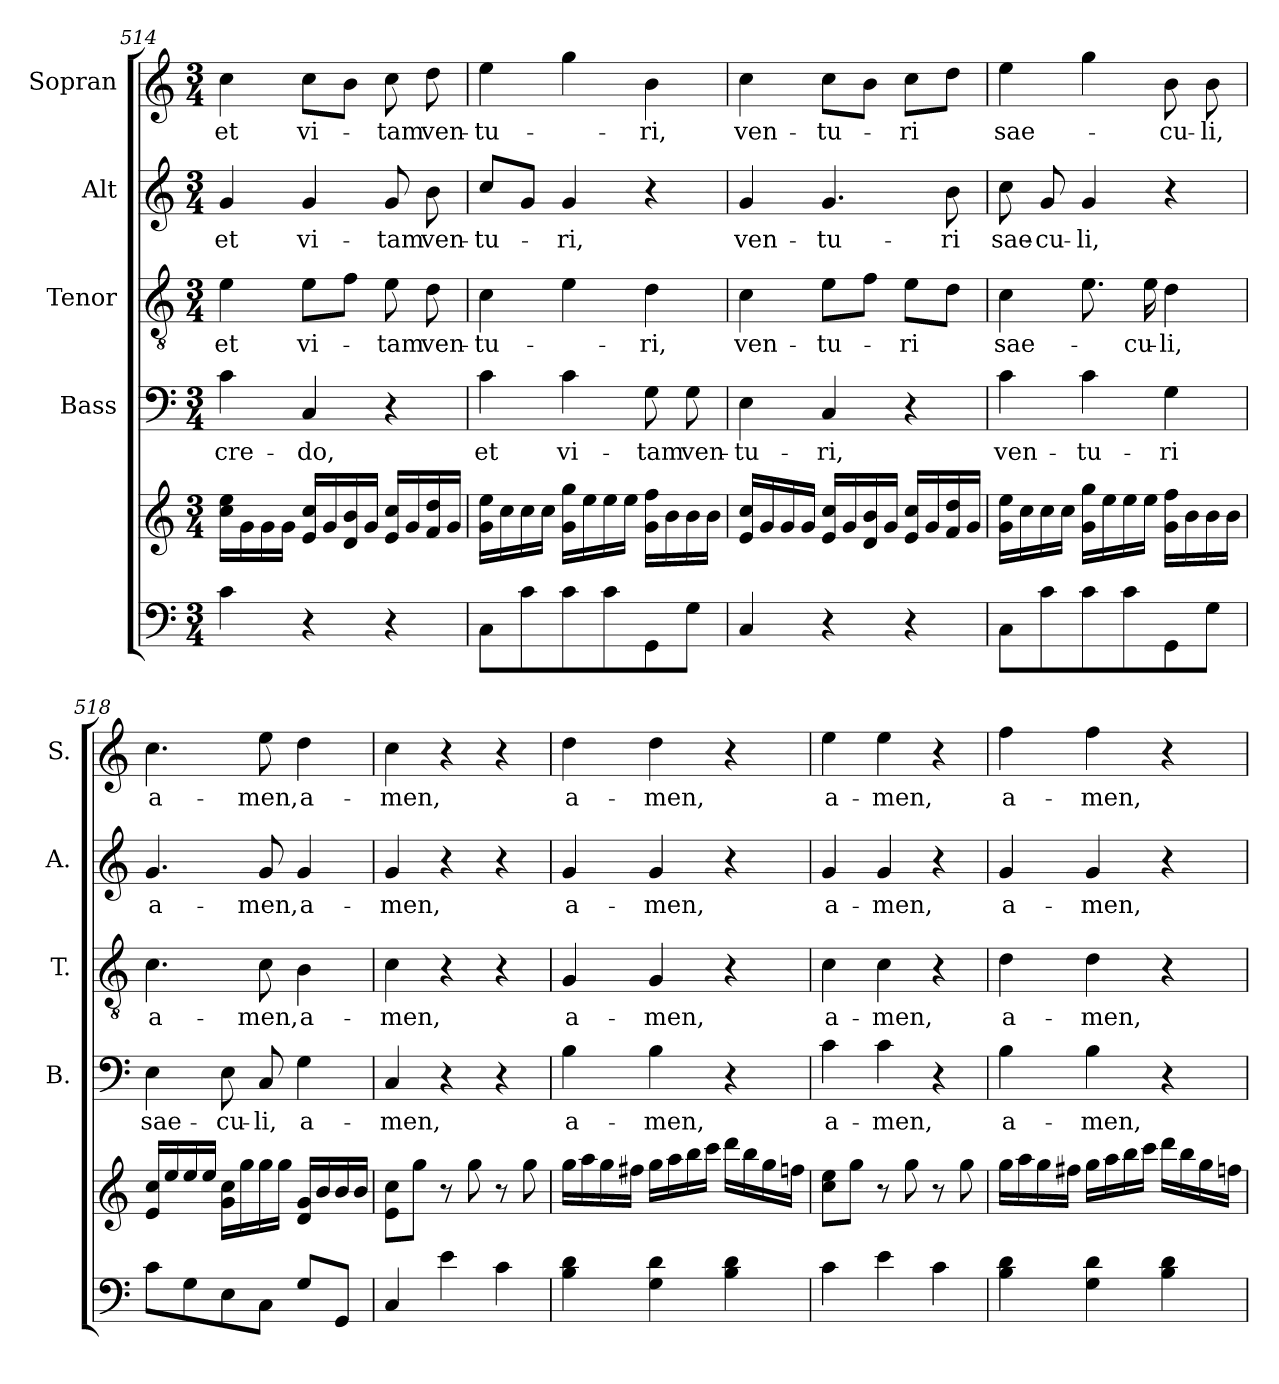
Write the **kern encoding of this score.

**kern	**kern	**kern	**text	**kern	**text	**kern	**text	**kern	**text
*part5	*part5	*part4	*part4	*part3	*part3	*part2	*part2	*part1	*part1
*staff6	*staff5	*staff4	*staff4	*staff3	*staff3	*staff2	*staff2	*staff1	*staff1
*	*	*I"Bass	*	*I"Tenor	*	*I"Alt	*	*I"Sopran	*
*	*	*I'B.	*	*I'T.	*	*I'A.	*	*I'S.	*
*clefF4	*clefG2	*clefF4	*	*clefGv2	*	*clefG2	*	*clefG2	*
*k[]	*k[]	*k[]	*	*k[]	*	*k[]	*	*k[]	*
*C:	*C:	*C:	*	*C:	*	*C:	*	*C:	*
*M3/4	*M3/4	*M3/4	*	*M3/4	*	*M3/4	*	*M3/4	*
=514	=514	=514	=514	=514	=514	=514	=514	=514	=514
!	!	!	!LO:LY:b	!	!LO:LY:b	!	!LO:LY:b	!	!LO:LY:b
4c\	16cc\ 16ee\LL	4c\	cre-	4e\	et	4g/	et	4cc\	et
.	16g\	.	.	.	.	.	.	.	.
.	16g\	.	.	.	.	.	.	.	.
.	16g\JJ	.	.	.	.	.	.	.	.
!	!	!	!LO:LY:b	!	!LO:LY:b	!	!LO:LY:b	!	!LO:LY:b
4r	16e/ 16cc/LL	4C/	-do,	8e\L	vi-	4g/	vi-	8cc\L	vi-
.	16g/	.	.	.	.	.	.	.	.
.	16d/ 16b/	.	.	8f\J	.	.	.	8b\J	.
.	16g/JJ	.	.	.	.	.	.	.	.
!	!	!	!	!	!LO:LY:b	!	!LO:LY:b	!	!LO:LY:b
4r	16e/ 16cc/LL	4r	.	8e\	-tam	8g/	-tam	8cc\	-tam
.	16g/	.	.	.	.	.	.	.	.
!	!	!	!	!	!LO:LY:b	!	!LO:LY:b	!	!LO:LY:b
.	16f/ 16dd/	.	.	8d\	ven-	8b\	ven-	8dd\	ven-
.	16g/JJ	.	.	.	.	.	.	.	.
=515	=515	=515	=515	=515	=515	=515	=515	=515	=515
!	!	!	!LO:LY:b	!	!LO:LY:b	!	!LO:LY:b	!	!LO:LY:b
8C\L	16g\ 16ee\LL	4c\	et	4c\	-tu-	8cc/L	-tu-	4ee\	-tu-
.	16cc\	.	.	.	.	.	.	.	.
8c\	16cc\	.	.	.	.	8g/J	.	.	.
.	16cc\JJ	.	.	.	.	.	.	.	.
!	!	!	!LO:LY:b	!	!	!	!LO:LY:b	!	!
8c\	16g\ 16gg\LL	4c\	vi-	4e\	.	4g/	-ri,	4gg\	.
.	16ee\	.	.	.	.	.	.	.	.
8c\	16ee\	.	.	.	.	.	.	.	.
.	16ee\JJ	.	.	.	.	.	.	.	.
!	!	!	!LO:LY:b	!	!LO:LY:b	!	!	!	!LO:LY:b
8GG\	16g\ 16ff\LL	8G\	-tam	4d\	-ri,	4r	.	4b\	-ri,
.	16b\	.	.	.	.	.	.	.	.
!	!	!	!LO:LY:b	!	!	!	!	!	!
8G\J	16b\	8G\	ven-	.	.	.	.	.	.
.	16b\JJ	.	.	.	.	.	.	.	.
=516	=516	=516	=516	=516	=516	=516	=516	=516	=516
!	!	!	!LO:LY:b	!	!LO:LY:b	!	!LO:LY:b	!	!LO:LY:b
4C/	16e/ 16cc/LL	4E\	-tu-	4c\	ven-	4g/	ven-	4cc\	ven-
.	16g/	.	.	.	.	.	.	.	.
.	16g/	.	.	.	.	.	.	.	.
.	16g/JJ	.	.	.	.	.	.	.	.
!	!	!	!LO:LY:b	!	!LO:LY:b	!	!LO:LY:b	!	!LO:LY:b
4r	16e/ 16cc/LL	4C/	-ri,	8e\L	-tu-	4.g/	-tu-	8cc\L	-tu-
.	16g/	.	.	.	.	.	.	.	.
.	16d/ 16b/	.	.	8f\J	.	.	.	8b\J	.
.	16g/JJ	.	.	.	.	.	.	.	.
!	!	!	!	!	!LO:LY:b	!	!	!	!LO:LY:b
4r	16e/ 16cc/LL	4r	.	8e\L	-ri	.	.	8cc\L	-ri
.	16g/	.	.	.	.	.	.	.	.
!	!	!	!	!	!	!	!LO:LY:b	!	!
.	16f/ 16dd/	.	.	8d\J	.	8b\	-ri	8dd\J	.
.	16g/JJ	.	.	.	.	.	.	.	.
!!LO:PB:g=z
=517	=517	=517	=517	=517	=517	=517	=517	=517	=517
!	!	!	!LO:LY:b	!	!LO:LY:b	!	!LO:LY:b	!	!LO:LY:b
8C\L	16g\ 16ee\LL	4c\	ven-	4c\	sae-	8cc\	sae-	4ee\	sae-
.	16cc\	.	.	.	.	.	.	.	.
!	!	!	!	!	!	!	!LO:LY:b	!	!
8c\	16cc\	.	.	.	.	8g/	-cu-	.	.
.	16cc\JJ	.	.	.	.	.	.	.	.
!	!	!	!LO:LY:b	!	!	!	!LO:LY:b	!	!
8c\	16g\ 16gg\LL	4c\	-tu-	8.e\	.	4g/	-li,	4gg\	.
.	16ee\	.	.	.	.	.	.	.	.
8c\	16ee\	.	.	.	.	.	.	.	.
!	!	!	!	!	!LO:LY:b	!	!	!	!
.	16ee\JJ	.	.	16e\	-cu-	.	.	.	.
!	!	!	!LO:LY:b	!	!LO:LY:b	!	!	!	!LO:LY:b
8GG\	16g\ 16ff\LL	4G\	-ri	4d\	-li,	4r	.	8b\	-cu-
.	16b\	.	.	.	.	.	.	.	.
!	!	!	!	!	!	!	!	!	!LO:LY:b
8G\J	16b\	.	.	.	.	.	.	8b\	-li,
.	16b\JJ	.	.	.	.	.	.	.	.
=518	=518	=518	=518	=518	=518	=518	=518	=518	=518
!	!	!	!LO:LY:b	!	!LO:LY:b	!	!LO:LY:b	!	!LO:LY:b
8c\L	16e/ 16cc/LL	4E\	sae-	4.c\	a-	4.g/	a-	4.cc\	a-
.	16ee/	.	.	.	.	.	.	.	.
8G\	16ee/	.	.	.	.	.	.	.	.
.	16ee/JJ	.	.	.	.	.	.	.	.
!	!	!	!LO:LY:b	!	!	!	!	!	!
8E\	16g\ 16cc\LL	8E\	-cu-	.	.	.	.	.	.
.	16gg\	.	.	.	.	.	.	.	.
!	!	!	!LO:LY:b	!	!LO:LY:b	!	!LO:LY:b	!	!LO:LY:b
8C\J	16gg\	8C/	-li,	8c\	-men,	8g/	-men,	8ee\	-men,
.	16gg\JJ	.	.	.	.	.	.	.	.
!	!	!	!LO:LY:b	!	!LO:LY:b	!	!LO:LY:b	!	!LO:LY:b
8G/L	16d/ 16g/LL	4G\	a-	4B\	a-	4g/	a-	4dd\	a-
.	16b/	.	.	.	.	.	.	.	.
8GG/J	16b/	.	.	.	.	.	.	.	.
.	16b/JJ	.	.	.	.	.	.	.	.
=519	=519	=519	=519	=519	=519	=519	=519	=519	=519
!	!	!	!LO:LY:b	!	!LO:LY:b	!	!LO:LY:b	!	!LO:LY:b
4C/	8e\ 8cc\L	4C/	-men,	4c\	-men,	4g/	-men,	4cc\	-men,
.	8gg\J	.	.	.	.	.	.	.	.
4e\	8r	4r	.	4r	.	4r	.	4r	.
.	8gg\	.	.	.	.	.	.	.	.
4c\	8r	4r	.	4r	.	4r	.	4r	.
.	8gg\	.	.	.	.	.	.	.	.
=520	=520	=520	=520	=520	=520	=520	=520	=520	=520
!	!	!	!LO:LY:b	!	!LO:LY:b	!	!LO:LY:b	!	!LO:LY:b
4B\ 4d\	16gg\LL	4B\	a-	4G/	a-	4g/	a-	4dd\	a-
.	16aa\	.	.	.	.	.	.	.	.
.	16gg\	.	.	.	.	.	.	.	.
.	16ff#X\JJ	.	.	.	.	.	.	.	.
!	!	!	!LO:LY:b	!	!LO:LY:b	!	!LO:LY:b	!	!LO:LY:b
4G\ 4d\	16gg\LL	4B\	-men,	4G/	-men,	4g/	-men,	4dd\	-men,
.	16aa\	.	.	.	.	.	.	.	.
.	16bb\	.	.	.	.	.	.	.	.
.	16ccc\JJ	.	.	.	.	.	.	.	.
4B\ 4d\	16ddd\LL	4r	.	4r	.	4r	.	4r	.
.	16bb\	.	.	.	.	.	.	.	.
.	16gg\	.	.	.	.	.	.	.	.
.	16ffn\JJ	.	.	.	.	.	.	.	.
!!LO:LB:g=z
=521	=521	=521	=521	=521	=521	=521	=521	=521	=521
!	!	!	!LO:LY:b	!	!LO:LY:b	!	!LO:LY:b	!	!LO:LY:b
4c\	8cc\ 8ee\L	4c\	a-	4c\	a-	4g/	a-	4ee\	a-
.	8gg\J	.	.	.	.	.	.	.	.
!	!	!	!LO:LY:b	!	!LO:LY:b	!	!LO:LY:b	!	!LO:LY:b
4e\	8r	4c\	-men,	4c\	-men,	4g/	-men,	4ee\	-men,
.	8gg\	.	.	.	.	.	.	.	.
4c\	8r	4r	.	4r	.	4r	.	4r	.
.	8gg\	.	.	.	.	.	.	.	.
=522	=522	=522	=522	=522	=522	=522	=522	=522	=522
!	!	!	!LO:LY:b	!	!LO:LY:b	!	!LO:LY:b	!	!LO:LY:b
4B\ 4d\	16gg\LL	4B\	a-	4d\	a-	4g/	a-	4ff\	a-
.	16aa\	.	.	.	.	.	.	.	.
.	16gg\	.	.	.	.	.	.	.	.
.	16ff#X\JJ	.	.	.	.	.	.	.	.
!	!	!	!LO:LY:b	!	!LO:LY:b	!	!LO:LY:b	!	!LO:LY:b
4G\ 4d\	16gg\LL	4B\	-men,	4d\	-men,	4g/	-men,	4ff\	-men,
.	16aa\	.	.	.	.	.	.	.	.
.	16bb\	.	.	.	.	.	.	.	.
.	16ccc\JJ	.	.	.	.	.	.	.	.
4B\ 4d\	16ddd\LL	4r	.	4r	.	4r	.	4r	.
.	16bb\	.	.	.	.	.	.	.	.
.	16gg\	.	.	.	.	.	.	.	.
.	16ffn\JJ	.	.	.	.	.	.	.	.
=	=	=	=	=	=	=	=	=	=
*-	*-	*-	*-	*-	*-	*-	*-	*-	*-
